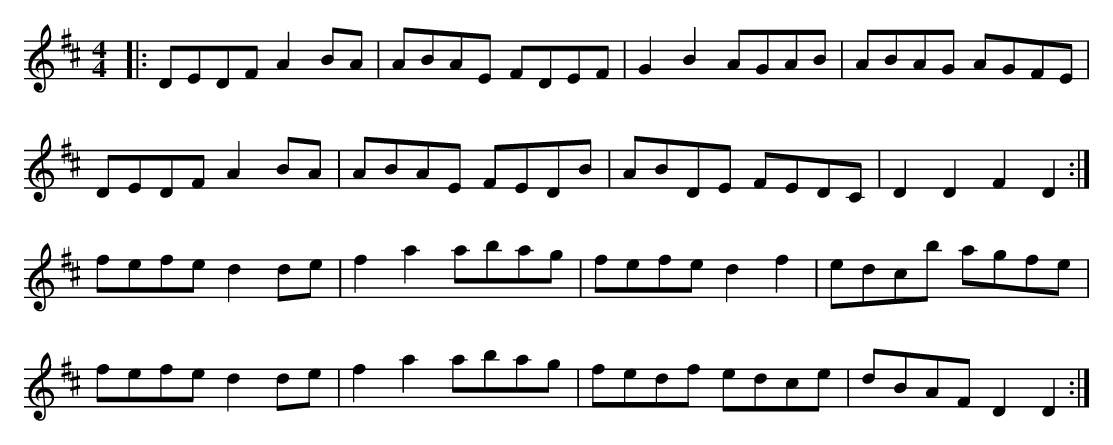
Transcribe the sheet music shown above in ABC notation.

X:1
M:4/4
K:D
|:DEDF A2BA|ABAE FDEF|G2B2 AGAB|ABAG AGFE|
DEDF A2BA|ABAE FEDB|ABDE FEDC|D2D2 F2D2:|
fefe d2de|f2a2 abag|fefe d2f2|edcb agfe|
fefe d2de|f2a2 abag|fedf edce|dBAF D2D2:|
